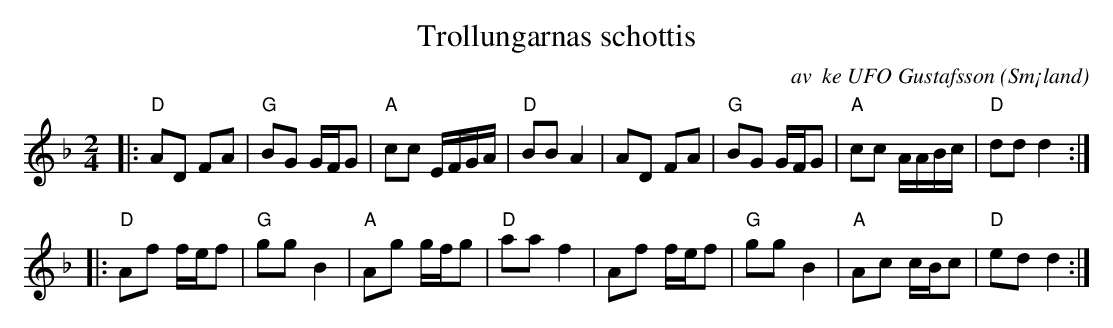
X:1
T:Trollungarnas schottis
C:av  ke UFO Gustafsson
O:Sm¡land
M:2/4
L:1/8
K:F
|: "D" AD FA | "G" BG G1/2F1/2G | "A" cc E1/2F1/2G1/2A1/2 | "D" BB A2 | AD FA | "G" BG G1/2F1/2G | "A" cc A1/2A1/2B1/2c1/2 | "D" dd d2 :|
|: "D" Af f1/2e1/2f | "G" gg B2 | "A" Ag g1/2f1/2g | "D" aa f2 | Af f1/2e1/2f | "G" gg B2 | "A" Ac c1/2B1/2c | "D" ed d2 :|
